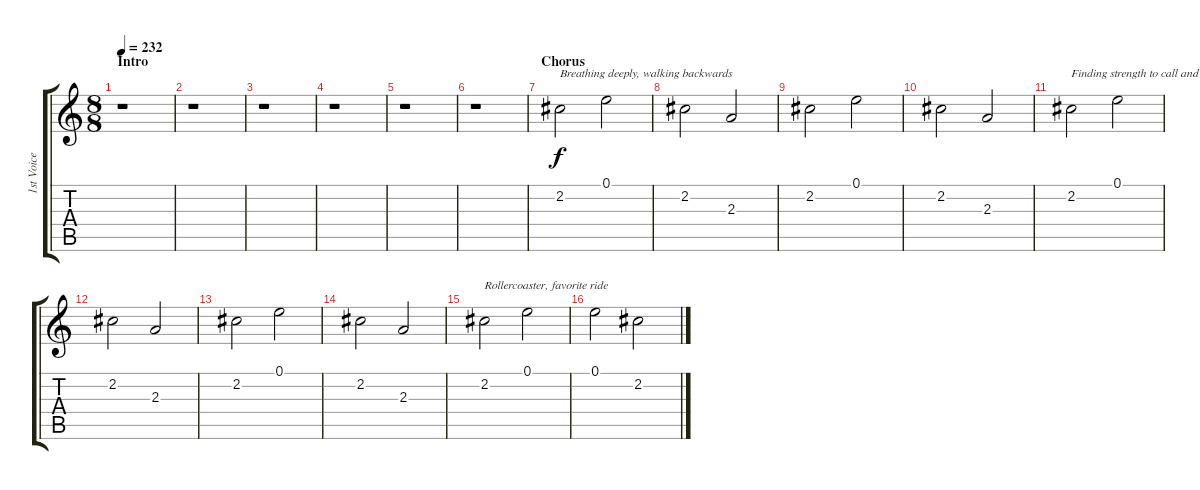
\track ("1st Voice (Mark)" "1st Voice ") {instrument electricguitarjazz}
\staff {score tabs}
\tuning (E4 B3 G3 D3 A2 E2) {hide}
\ts (8 8)
\section ("" "Intro")
\tempo 232
\clef g2
\ks c
r.1{dy f instrument electricguitarjazz} |
r.1 |
r.1 |
r.1 |
r.1 |
r.1 |
\section ("" "Chorus")
2.2.2{txt "Breathing deeply, walking backwards"} 0.1.2 |
2.2.2 2.3.2 |
2.2.2 0.1.2 |
2.2.2 2.3.2 |
2.2.2{txt "Finding strength to call and ask her"} 0.1.2 |
2.2.2 2.3.2 |
2.2.2 0.1.2 |
2.2.2 2.3.2 |
2.2.2{txt "Rollercoaster, favorite ride"} 0.1.2 |
0.1.2 2.2.2
